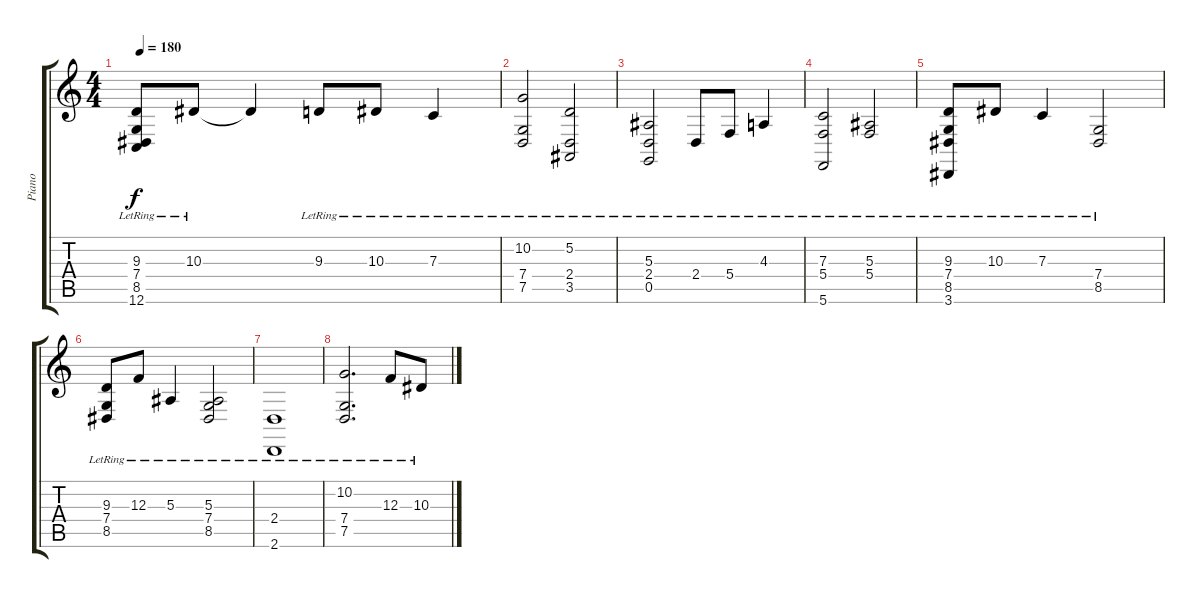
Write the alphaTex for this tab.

\track ("Piano" "Piano") {instrument brightacousticpiano}
\staff {score tabs}
\tuning (D4 A3 F3 C3 G2 C2) {hide}
\ts (4 4)
\tempo 180
\clef g2
\ks c
(9.3{lr} 7.4{lr} 8.5{lr} 12.6{lr}).8{dy f} 10.3{lr}.8 10.3{t}.4 9.3{lr}.8 10.3{lr}.8 7.3{lr}.4 |
(10.2{lr} 7.4 7.5{lr}).2 (5.2{lr} 2.4{lr} 3.5{lr}).2 |
(5.3{lr} 2.4{lr} 0.5{lr}).2 2.4{lr}.8 5.4{lr}.8 4.3{lr}.4 |
(7.3{lr} 5.4 5.6{lr}).2 (5.3 5.4{lr}).2 |
(9.3{lr} 7.4 8.5{lr} 3.6{lr}).8 10.3{lr}.8 7.3{lr}.4 (7.4{lr} 8.5{lr}).2 |
(9.3{lr} 7.4{lr} 8.5{lr}).8 12.3{lr}.8 5.3{lr}.4 (5.3 7.4{lr} 8.5{lr}).2 |
(2.4{lr} 2.6{lr}).1 |
(10.2{lr} 7.4{lr} 7.5{lr}).2{d} 12.3{lr}.8 10.3{lr}.8
